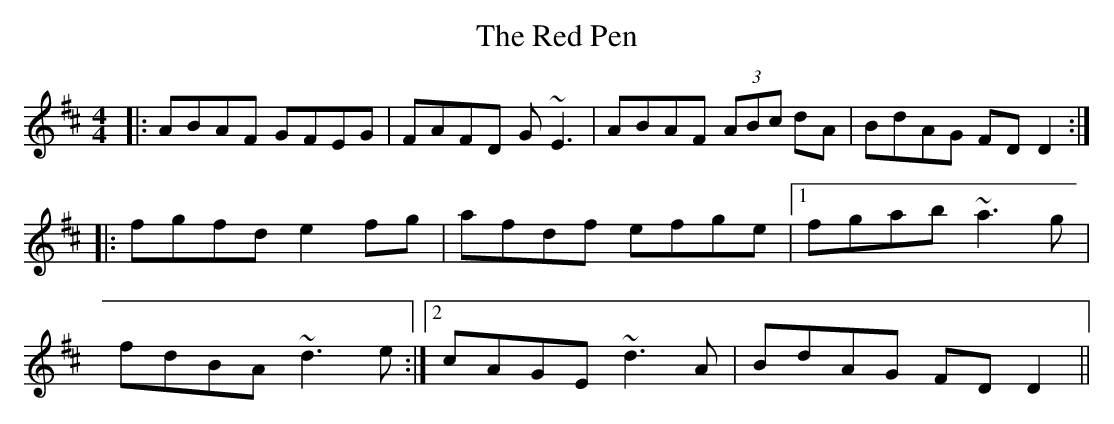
X:1
T: The Red Pen
M: 4/4
L: 1/8
K: Dmaj
|:ABAF GFEG|FAFD G~E3|ABAF (3ABc dA|BdAG FDD2:|
|:fgfde2fg|afdf efge|1 fgab~a3g|
fdBA~d3e:|2 cAGE~d3A|BdAG FDD2||
